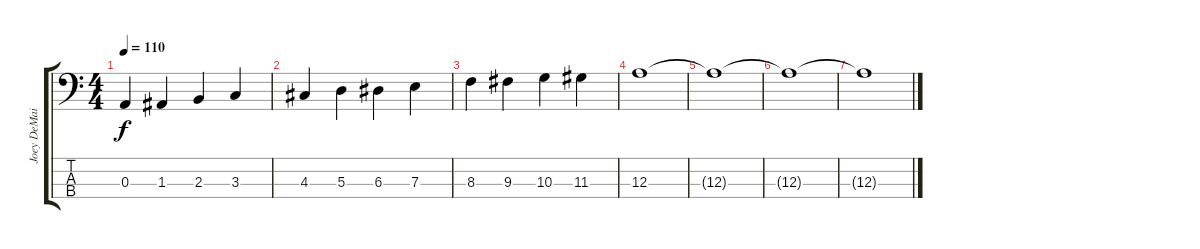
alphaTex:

\track ("Joey DeMaio" "Joey DeMai") {instrument slapbass2}
\staff {score tabs}
\tuning (G2 D2 A1 E1) {hide}
\ts (4 4)
\tempo 110
\clef f4
\ks c
0.3.4{dy f} 1.3.4 2.3.4 3.3.4 |
4.3.4 5.3.4 6.3.4 7.3.4 |
8.3.4 9.3.4 10.3.4 11.3.4 |
12.3.1 |
12.3{t}.1 |
12.3{t}.1 |
12.3{t}.1
